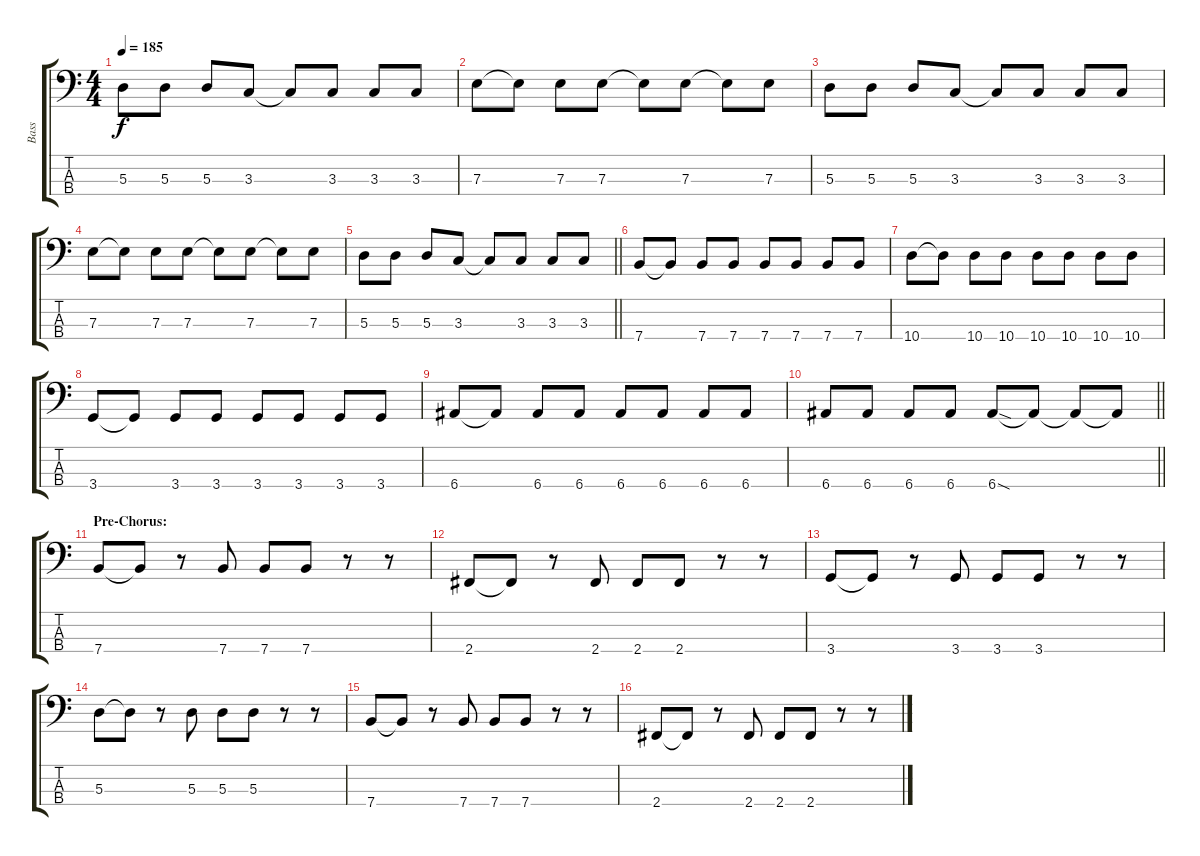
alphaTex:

\track ("Bass" "Bass") {instrument electricbasspick}
\staff {score tabs}
\tuning (G2 D2 A1 E1) {hide}
\ts (4 4)
\tempo 185
\clef f4
\ks c
5.3.8{dy f} 5.3.8 5.3.8 3.3.8 3.3{t}.8 3.3.8 3.3.8 3.3.8 |
7.3.8 7.3{t}.8 7.3.8 7.3.8 7.3{t}.8 7.3.8 7.3{t}.8 7.3.8 |
5.3.8 5.3.8 5.3.8 3.3.8 3.3{t}.8 3.3.8 3.3.8 3.3.8 |
7.3.8 7.3{t}.8 7.3.8 7.3.8 7.3{t}.8 7.3.8 7.3{t}.8 7.3.8 |
\barLineRight lightlight
5.3.8 5.3.8 5.3.8 3.3.8 3.3{t}.8 3.3.8 3.3.8 3.3.8 |
7.4.8 7.4{t}.8 7.4.8 7.4.8 7.4.8 7.4.8 7.4.8 7.4.8 |
10.4.8 10.4{t}.8 10.4.8 10.4.8 10.4.8 10.4.8 10.4.8 10.4.8 |
3.4.8 3.4{t}.8 3.4.8 3.4.8 3.4.8 3.4.8 3.4.8 3.4.8 |
6.4.8 6.4{t}.8 6.4.8 6.4.8 6.4.8 6.4.8 6.4.8 6.4.8 |
\barLineRight lightlight
6.4.8 6.4.8 6.4.8 6.4.8 6.4{sod}.8 6.4{t}.8 6.4{t}.8 6.4{t}.8 |
\section ("" "Pre-Chorus:")
7.4.8 7.4{t}.8 r.8 7.4.8 7.4.8 7.4.8 r.8 r.8 |
2.4.8 2.4{t}.8 r.8 2.4.8 2.4.8 2.4.8 r.8 r.8 |
3.4.8 3.4{t}.8 r.8 3.4.8 3.4.8 3.4.8 r.8 r.8 |
5.3.8 5.3{t}.8 r.8 5.3.8 5.3.8 5.3.8 r.8 r.8 |
7.4.8 7.4{t}.8 r.8 7.4.8 7.4.8 7.4.8 r.8 r.8 |
2.4.8 2.4{t}.8 r.8 2.4.8 2.4.8 2.4.8 r.8 r.8
